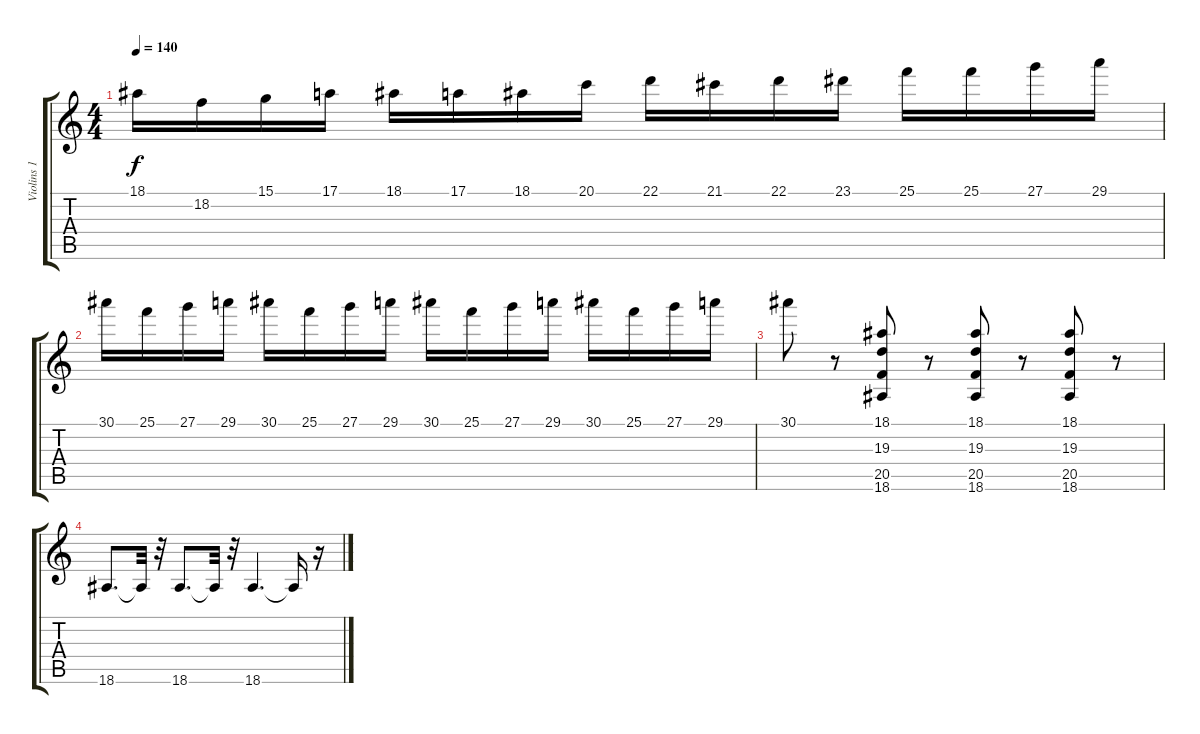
\track ("Violins 1" "Violins 1") {instrument stringensemble1}
\staff {score tabs}
\tuning (E4 B3 G3 D3 A2 E2) {hide}
\ts (4 4)
\tempo 140
\clef g2
\ks c
18.1.16{dy f} 18.2.16 15.1.16 17.1.16 18.1.16 17.1.16 18.1.16 20.1.16 22.1.16 21.1.16 22.1.16 23.1.16 25.1.16 25.1.16 27.1.16 29.1.16 |
30.1.16 25.1.16 27.1.16 29.1.16 30.1.16 25.1.16 27.1.16 29.1.16 30.1.16 25.1.16 27.1.16 29.1.16 30.1.16 25.1.16 27.1.16 29.1.16 |
30.1.8 r.8 (18.1 19.3 20.5 18.6).8 r.8 (18.1 19.3 20.5 18.6).8 r.8 (18.1 19.3 20.5 18.6).8 r.8 |
18.6.8{d} 18.6{t}.32 r.32 18.6.8{d} 18.6{t}.32 r.32 18.6.4{d} 18.6{t}.16 r.16
